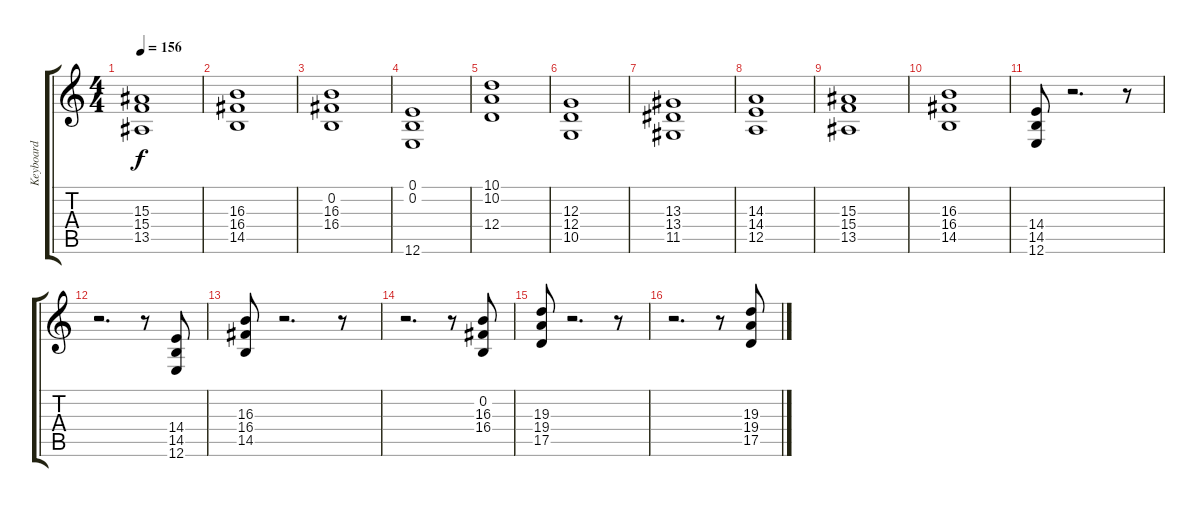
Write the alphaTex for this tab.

\track (" Keyboard" " Keyboard") {instrument stringensemble1}
\staff {score tabs}
\tuning (E4 B3 G3 D3 A2 E2) {hide}
\ts (4 4)
\tempo 156
\clef g2
\ks c
(15.3 15.4 13.5).1{dy f} |
(16.3 16.4 14.5).1 |
(0.2 16.3 16.4).1 |
(0.1 0.2 12.6).1 |
(10.1 10.2 12.4).1 |
(12.3 12.4 10.5).1 |
(13.3 13.4 11.5).1 |
(14.3 14.4 12.5).1 |
(15.3 15.4 13.5).1 |
(16.3 16.4 14.5).1 |
(14.4 14.5 12.6).8 r.2{d} r.8 |
r.2{d} r.8 (14.4 14.5 12.6).8 |
(16.3 16.4 14.5).8 r.2{d} r.8 |
r.2{d} r.8 (0.2 16.3 16.4).8 |
(19.3 19.4 17.5).8 r.2{d} r.8 |
r.2{d} r.8 (19.3 19.4 17.5).8
